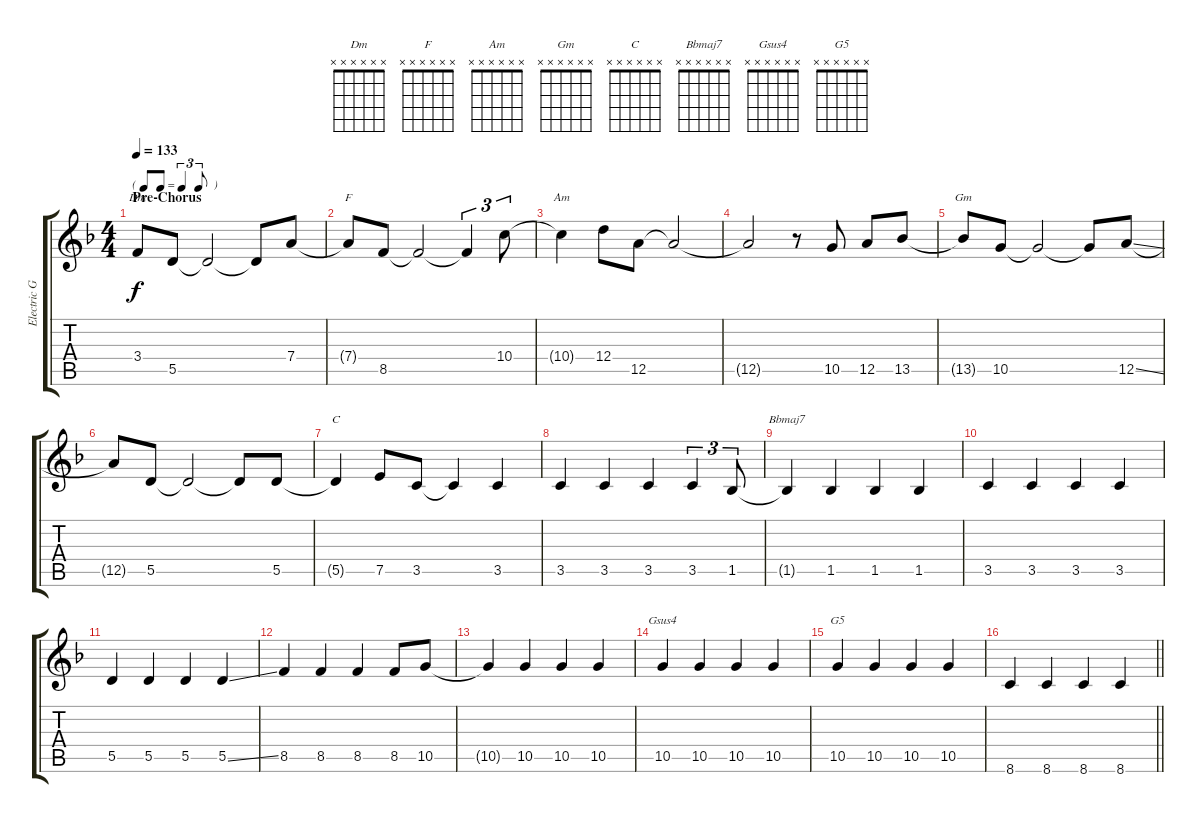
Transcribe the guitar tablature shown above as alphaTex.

\track ("Electric Guitar" "Electric G") {instrument electricguitarjazz}
\staff {score tabs}
\tuning (E4 B3 G3 D3 A2 E2) {hide}
\chord ("Dm" x x x x x x)
\chord ("F" x x x x x x)
\chord ("Am" x x x x x x)
\chord ("Gm" x x x x x x)
\chord ("C" x x x x x x)
\chord ("Bbmaj7" x x x x x x)
\chord ("Gsus4" x x x x x x)
\chord ("G5" x x x x x x)
\ts (4 4)
\tf triplet8th
\section ("" "Pre-Chorus")
\tempo 133
\clef g2
\ks dminor
3.4{t}.8{ch "Dm" dy f} 5.5.8 5.5{t}.2 5.5{t}.8 7.4.8 |
7.4{t}.8{ch "F"} 8.5.8 8.5{t}.2 8.5{t}.4{tu (3 2)} 10.4.8{tu (3 2)} |
10.4{t}.4{ch "Am"} 12.4.8 12.5.8 12.5{t}.2 |
12.5{t}.2 r.8 10.5.8 12.5.8 13.5.8 |
13.5{t}.8{ch "Gm"} 10.5.8 10.5{t}.2 10.5{t}.8 12.5{ss}.8 |
12.5{t}.8 5.5.8 5.5{t}.2 5.5{t}.8 5.5.8 |
5.5{t}.4{ch "C"} 7.5.8 3.5.8 3.5{t}.4 3.5.4 |
3.5.4 3.5.4 3.5.4 3.5.4{tu (3 2)} 1.5.8{tu (3 2)} |
1.5{t}.4{ch "Bbmaj7"} 1.5.4 1.5.4 1.5.4 |
3.5.4 3.5.4 3.5.4 3.5.4 |
5.5.4 5.5.4 5.5.4 5.5{ss}.4 |
8.5.4 8.5.4 8.5.4 8.5.8 10.5.8 |
10.5{t}.4 10.5.4 10.5.4 10.5.4 |
10.5.4{ch "Gsus4"} 10.5.4 10.5.4 10.5.4 |
10.5.4{ch "G5"} 10.5.4 10.5.4 10.5.4 |
\barLineRight lightlight
8.6.4 8.6.4 8.6.4 8.6.4
